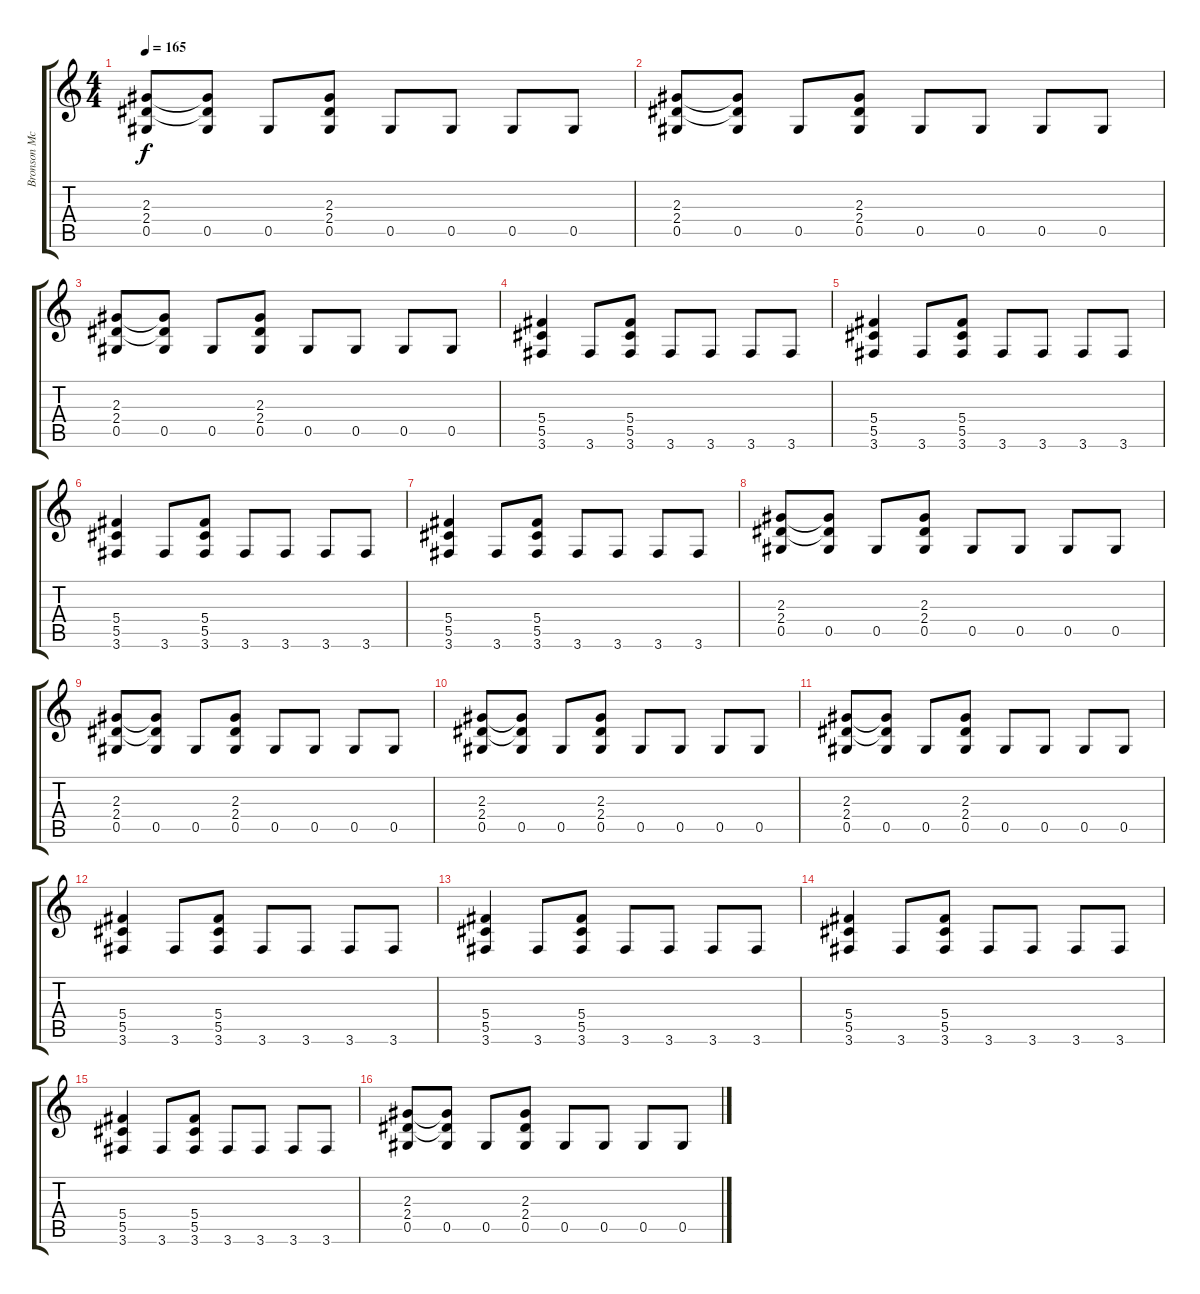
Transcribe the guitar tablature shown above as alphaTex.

\track ("Bronson McDowall (Rythm Guitar)" "Bronson Mc") {instrument distortionguitar}
\staff {score tabs}
\tuning (Eb4 Bb3 Gb3 Db3 Ab2 Eb2) {hide}
\ts (4 4)
\tempo 165
\clef g2
\ks c
(2.3 2.4 0.5).8{dy f} (2.3{t} 2.4{t} 0.5).8 0.5.8 (2.3 2.4 0.5).8 0.5.8 0.5.8 0.5.8 0.5.8 |
(2.3 2.4 0.5).8 (2.3{t} 2.4{t} 0.5).8 0.5.8 (2.3 2.4 0.5).8 0.5.8 0.5.8 0.5.8 0.5.8 |
(2.3 2.4 0.5).8 (2.3{t} 2.4{t} 0.5).8 0.5.8 (2.3 2.4 0.5).8 0.5.8 0.5.8 0.5.8 0.5.8 |
(5.4 5.5 3.6).4 3.6.8 (5.4 5.5 3.6).8 3.6.8 3.6.8 3.6.8 3.6.8 |
(5.4 5.5 3.6).4 3.6.8 (5.4 5.5 3.6).8 3.6.8 3.6.8 3.6.8 3.6.8 |
(5.4 5.5 3.6).4 3.6.8 (5.4 5.5 3.6).8 3.6.8 3.6.8 3.6.8 3.6.8 |
(5.4 5.5 3.6).4 3.6.8 (5.4 5.5 3.6).8 3.6.8 3.6.8 3.6.8 3.6.8 |
(2.3 2.4 0.5).8 (2.3{t} 2.4{t} 0.5).8 0.5.8 (2.3 2.4 0.5).8 0.5.8 0.5.8 0.5.8 0.5.8 |
(2.3 2.4 0.5).8 (2.3{t} 2.4{t} 0.5).8 0.5.8 (2.3 2.4 0.5).8 0.5.8 0.5.8 0.5.8 0.5.8 |
(2.3 2.4 0.5).8 (2.3{t} 2.4{t} 0.5).8 0.5.8 (2.3 2.4 0.5).8 0.5.8 0.5.8 0.5.8 0.5.8 |
(2.3 2.4 0.5).8 (2.3{t} 2.4{t} 0.5).8 0.5.8 (2.3 2.4 0.5).8 0.5.8 0.5.8 0.5.8 0.5.8 |
(5.4 5.5 3.6).4 3.6.8 (5.4 5.5 3.6).8 3.6.8 3.6.8 3.6.8 3.6.8 |
(5.4 5.5 3.6).4 3.6.8 (5.4 5.5 3.6).8 3.6.8 3.6.8 3.6.8 3.6.8 |
(5.4 5.5 3.6).4 3.6.8 (5.4 5.5 3.6).8 3.6.8 3.6.8 3.6.8 3.6.8 |
(5.4 5.5 3.6).4 3.6.8 (5.4 5.5 3.6).8 3.6.8 3.6.8 3.6.8 3.6.8 |
(2.3 2.4 0.5).8 (2.3{t} 2.4{t} 0.5).8 0.5.8 (2.3 2.4 0.5).8 0.5.8 0.5.8 0.5.8 0.5.8
